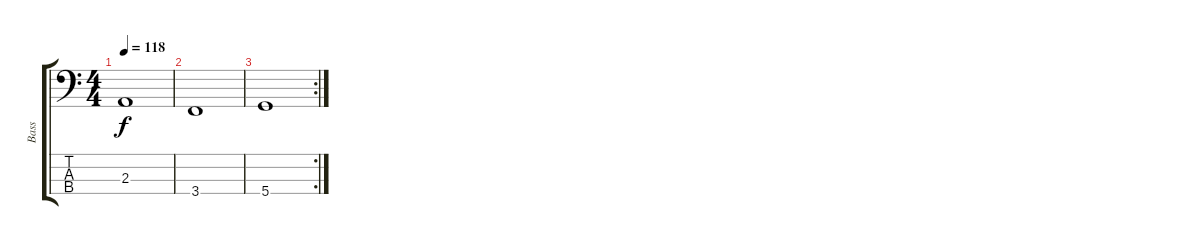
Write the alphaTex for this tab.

\track ("Bass" "Bass") {instrument electricbasspick}
\staff {score tabs}
\tuning (F2 C2 G1 D1) {hide}
\ts (4 4)
\tempo 118
\clef f4
\ks c
2.3.1{dy f} |
3.4.1 |
\rc 2
5.4.1
